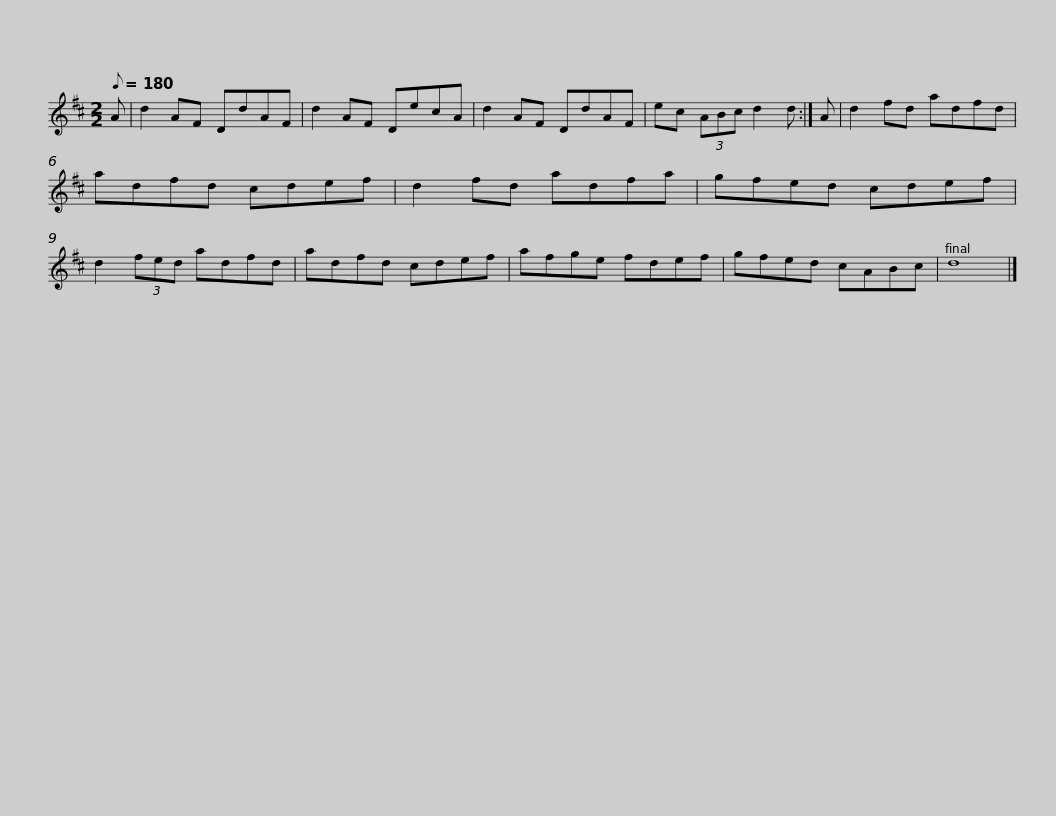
X:1
L:1/8
Q:1/8=180
M:2/2
I:linebreak $
K:D
V:1 treble
V:1
 A | d2 AF DdAF | d2 AF DecA | d2 AF DdAF | ec (3ABc d2 d :| %5
 A | d2 fd adfd |$ adfd cdef | d2 fd adfa | gfed cdef | %10
 d2 (3fed adfd | adfd cdef |$ afge fdef | gfed cABc | d8 |] %15
